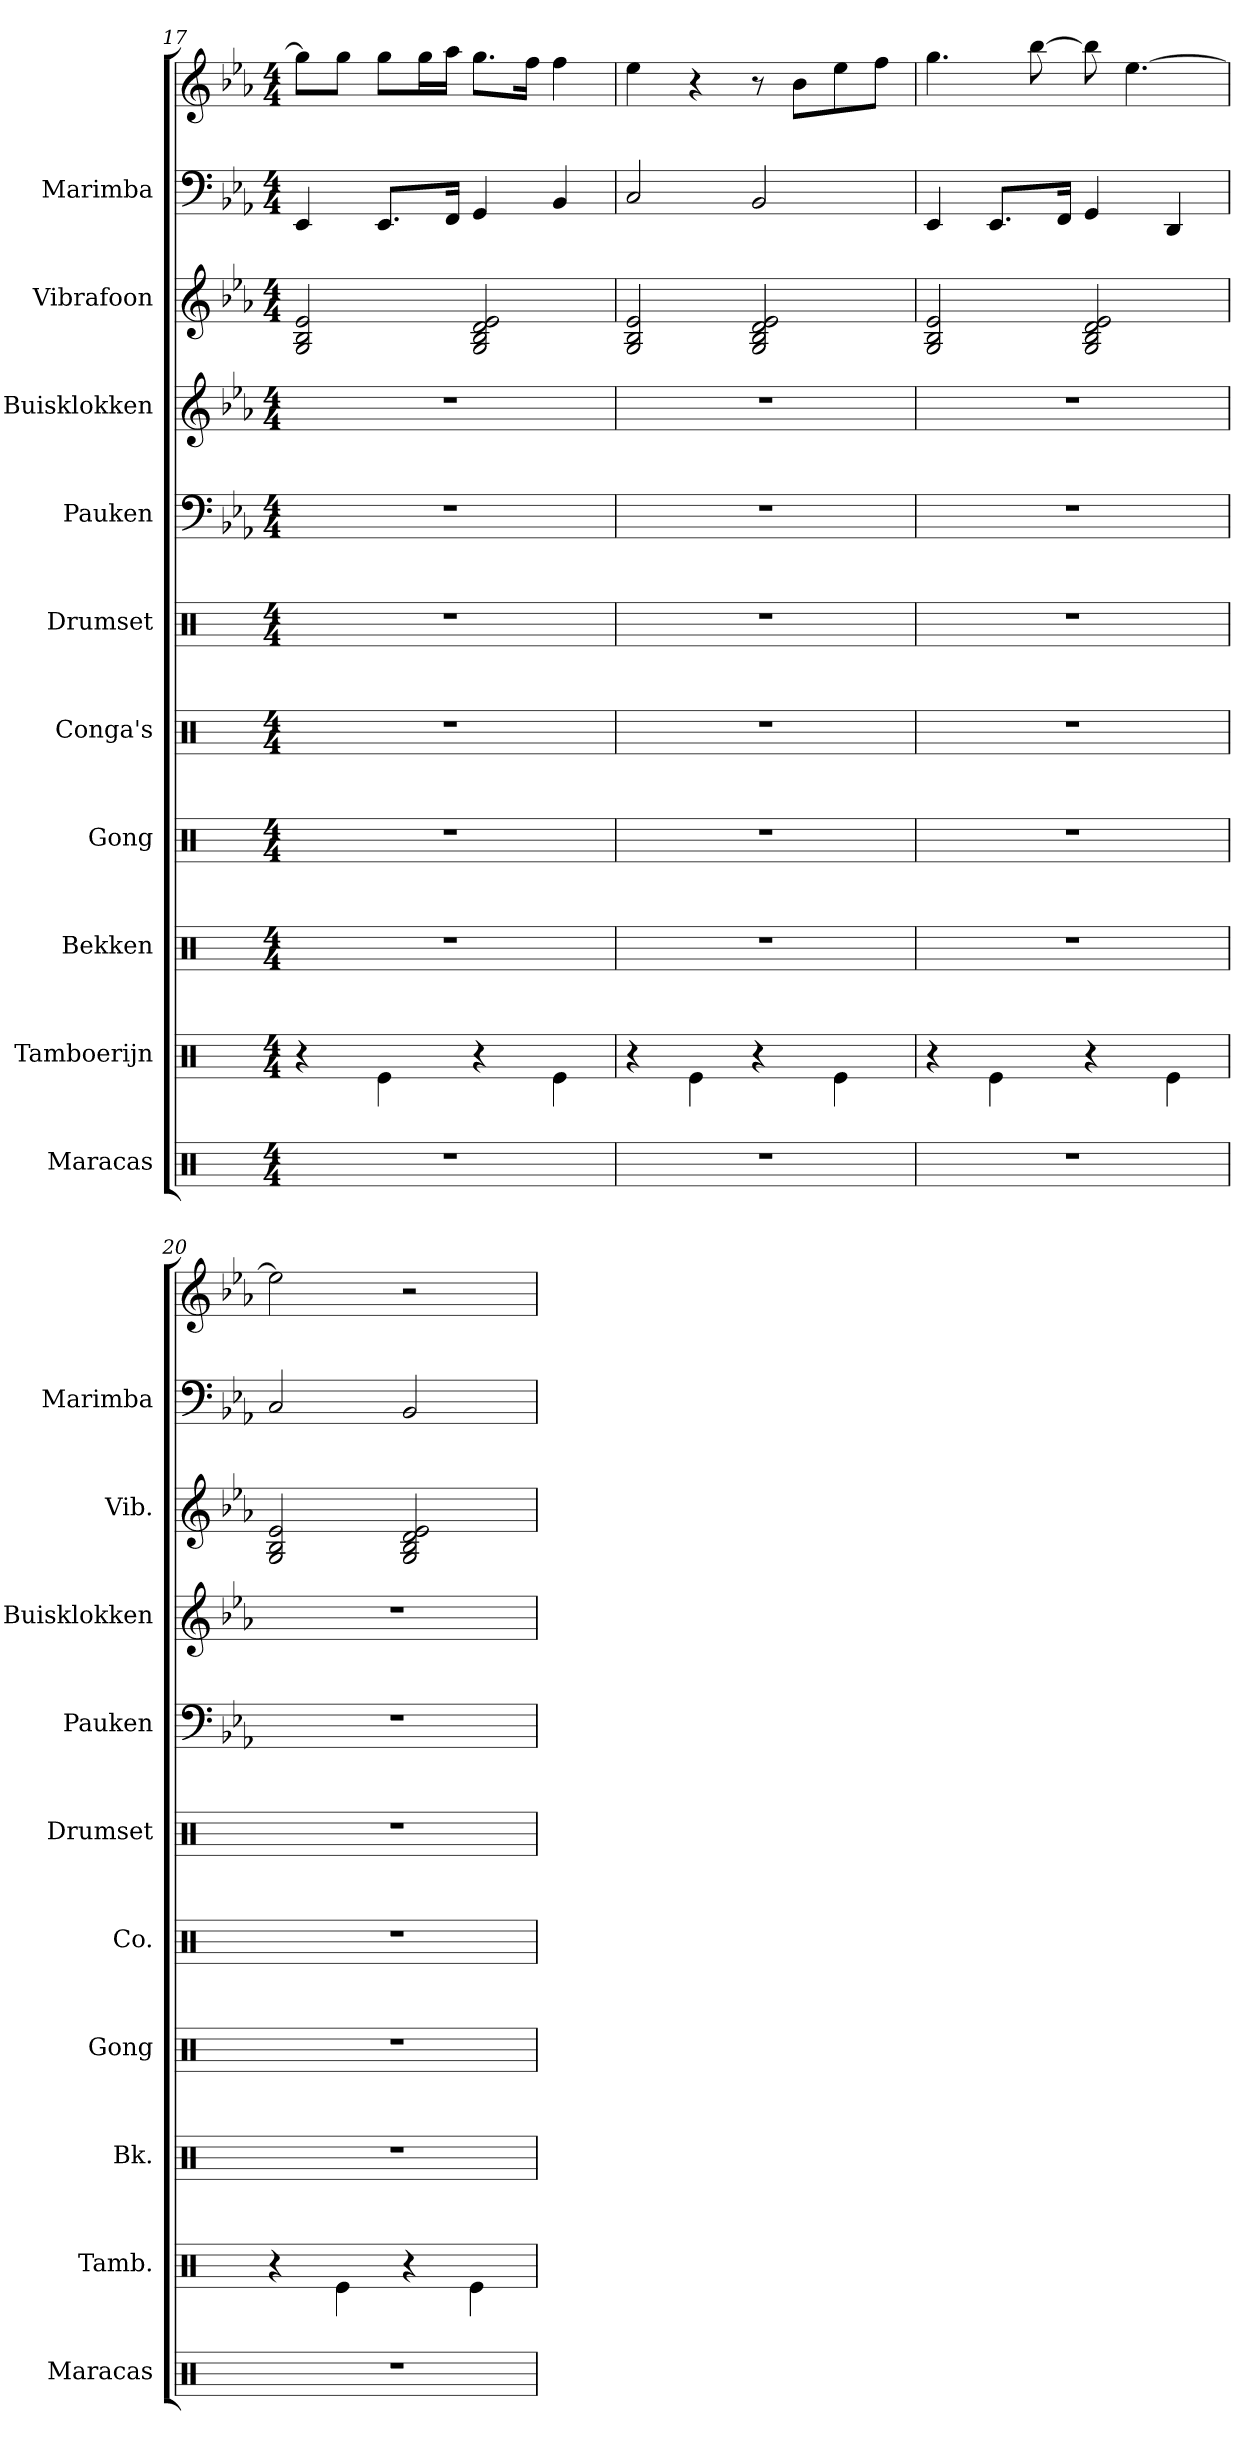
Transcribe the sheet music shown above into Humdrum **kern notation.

**kern	**kern	**kern	**kern	**kern	**kern	**kern	**kern	**kern	**kern	**kern
*part10	*part9	*part8	*part7	*part6	*part5	*part4	*part3	*part2	*part1	*part1
*staff11	*staff10	*staff9	*staff8	*staff7	*staff6	*staff5	*staff4	*staff3	*staff2	*staff1
*I"Maracas	*I"Tamboerijn	*I"Bekken	*I"Gong	*I"Conga's	*I"Drumset	*I"Pauken	*I"Buisklokken	*I"Vibrafoon	*I"Marimba	*
*I'Maracas	*I'Tamb.	*I'Bk.	*I'Gong	*I'Co.	*I'Drumset	*I'Pauken	*I'Buisklokken	*I'Vib.	*I'Marimba	*
*clefX	*clefX	*clefX	*clefX	*clefX	*clefX	*clefF4	*clefG2	*clefG2	*clefF4	*clefG2
*k[]	*k[]	*k[]	*k[]	*k[]	*k[]	*k[b-e-a-]	*k[b-e-a-]	*k[b-e-a-]	*k[b-e-a-]	*k[b-e-a-]
*M4/4	*M4/4	*M4/4	*M4/4	*M4/4	*M4/4	*M4/4	*M4/4	*M4/4	*M4/4	*M4/4
=17	=17	=17	=17	=17	=17	=17	=17	=17	=17	=17
1r	4r	1r	1r	1r	1r	1r	1r	2G/ 2B-/ 2e-/	4EE-/	8gg\L]
.	.	.	.	.	.	.	.	.	.	8gg\J
.	4Re\	.	.	.	.	.	.	.	8.EE-/L	8gg\L
.	.	.	.	.	.	.	.	.	.	16gg\L
.	.	.	.	.	.	.	.	.	16FF/Jk	16aa-\JJ
.	4r	.	.	.	.	.	.	2G/ 2B-/ 2d/ 2e-/	4GG/	8.gg\L
.	.	.	.	.	.	.	.	.	.	16ff\Jk
.	4Re\	.	.	.	.	.	.	.	4BB-/	4ff\
=18	=18	=18	=18	=18	=18	=18	=18	=18	=18	=18
1r	4r	1r	1r	1r	1r	1r	1r	2G/ 2B-/ 2e-/	2C/	4ee-\
.	4Re\	.	.	.	.	.	.	.	.	4r
.	4r	.	.	.	.	.	.	2G/ 2B-/ 2d/ 2e-/	2BB-/	8r
.	.	.	.	.	.	.	.	.	.	8b-\L
.	4Re\	.	.	.	.	.	.	.	.	8ee-\
.	.	.	.	.	.	.	.	.	.	8ff\J
!!LO:PB:g=z
=19	=19	=19	=19	=19	=19	=19	=19	=19	=19	=19
1r	4r	1r	1r	1r	1r	1r	1r	2G/ 2B-/ 2e-/	4EE-/	4.gg\
.	4Re\	.	.	.	.	.	.	.	8.EE-/L	.
.	.	.	.	.	.	.	.	.	.	[8bb-\
.	.	.	.	.	.	.	.	.	16FF/Jk	.
.	4r	.	.	.	.	.	.	2G/ 2B-/ 2d/ 2e-/	4GG/	8bb-\]
.	.	.	.	.	.	.	.	.	.	[4.ee-\
.	4Re\	.	.	.	.	.	.	.	4DD/	.
=20	=20	=20	=20	=20	=20	=20	=20	=20	=20	=20
1r	4r	1r	1r	1r	1r	1r	1r	2G/ 2B-/ 2e-/	2C/	2ee-\]
.	4Re\	.	.	.	.	.	.	.	.	.
.	4r	.	.	.	.	.	.	2G/ 2B-/ 2d/ 2e-/	2BB-/	2r
.	4Re\	.	.	.	.	.	.	.	.	.
=	=	=	=	=	=	=	=	=	=	=
*-	*-	*-	*-	*-	*-	*-	*-	*-	*-	*-
